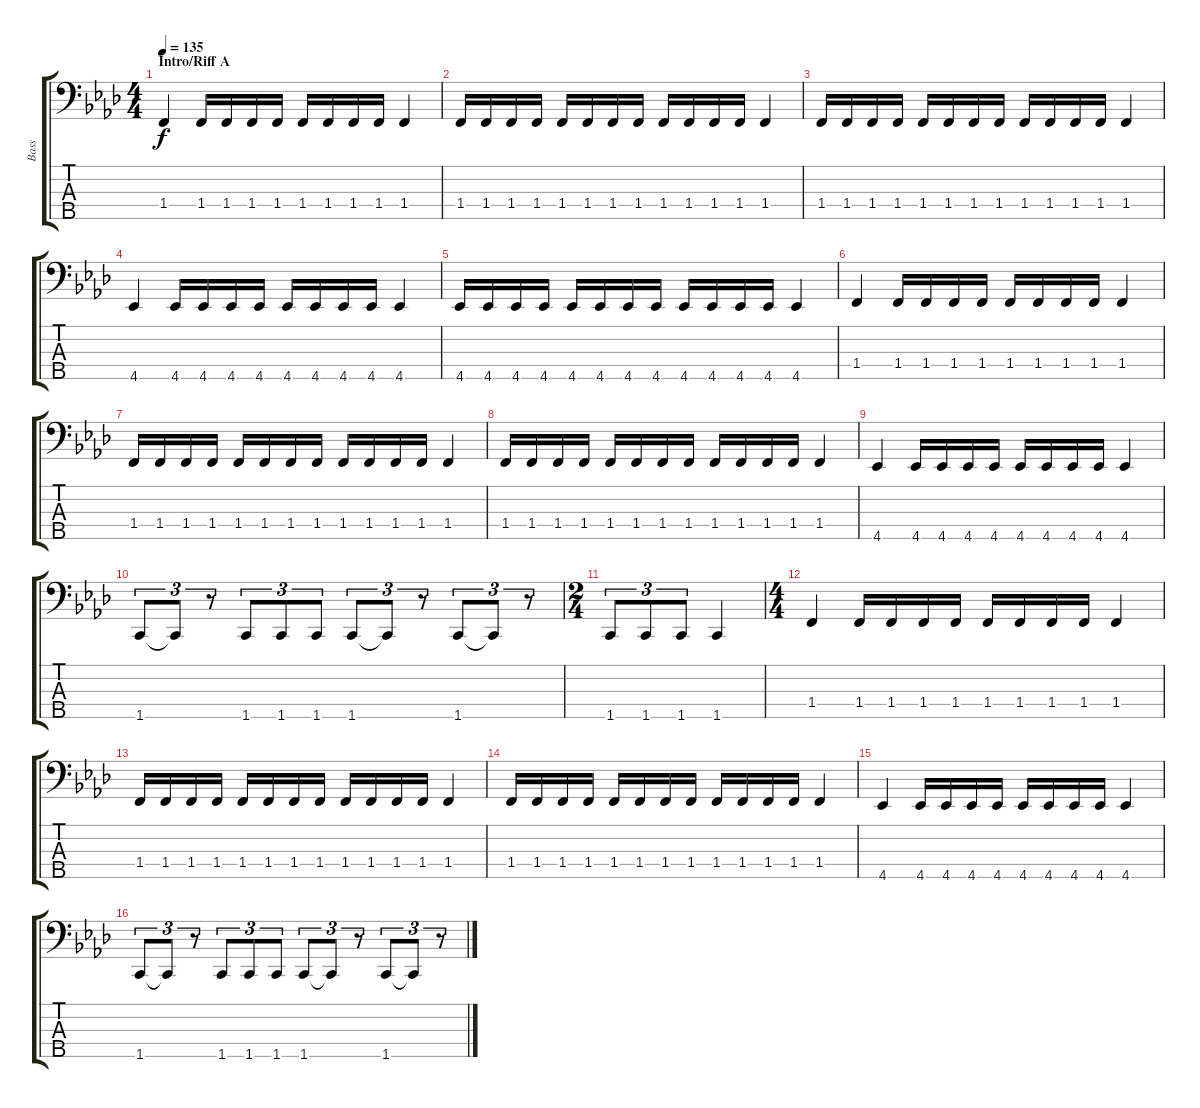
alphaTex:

\track ("Bass" "Bass") {instrument electricbassfinger}
\staff {score tabs}
\tuning (G2 D2 A1 E1 B0) {hide}
\ts (4 4)
\section ("" "Intro/Riff A")
\tempo 135
\clef f4
\ks fminor
1.4.4{dy f instrument electricbassfinger} 1.4.16 1.4.16 1.4.16 1.4.16 1.4.16 1.4.16 1.4.16 1.4.16 1.4.4 |
1.4.16 1.4.16 1.4.16 1.4.16 1.4.16 1.4.16 1.4.16 1.4.16 1.4.16 1.4.16 1.4.16 1.4.16 1.4.4 |
1.4.16 1.4.16 1.4.16 1.4.16 1.4.16 1.4.16 1.4.16 1.4.16 1.4.16 1.4.16 1.4.16 1.4.16 1.4.4 |
4.5.4 4.5.16 4.5.16 4.5.16 4.5.16 4.5.16 4.5.16 4.5.16 4.5.16 4.5.4 |
4.5.16 4.5.16 4.5.16 4.5.16 4.5.16 4.5.16 4.5.16 4.5.16 4.5.16 4.5.16 4.5.16 4.5.16 4.5.4 |
1.4.4 1.4.16 1.4.16 1.4.16 1.4.16 1.4.16 1.4.16 1.4.16 1.4.16 1.4.4 |
1.4.16 1.4.16 1.4.16 1.4.16 1.4.16 1.4.16 1.4.16 1.4.16 1.4.16 1.4.16 1.4.16 1.4.16 1.4.4 |
1.4.16 1.4.16 1.4.16 1.4.16 1.4.16 1.4.16 1.4.16 1.4.16 1.4.16 1.4.16 1.4.16 1.4.16 1.4.4 |
4.5.4 4.5.16 4.5.16 4.5.16 4.5.16 4.5.16 4.5.16 4.5.16 4.5.16 4.5.4 |
1.5.8{tu (3 2)} 1.5{t}.8{tu (3 2)} r.8{tu (3 2)} 1.5.8{tu (3 2)} 1.5.8{tu (3 2)} 1.5.8{tu (3 2)} 1.5.8{tu (3 2)} 1.5{t}.8{tu (3 2)} r.8{tu (3 2)} 1.5.8{tu (3 2)} 1.5{t}.8{tu (3 2)} r.8{tu (3 2)} |
\ts (2 4)
1.5.8{tu (3 2)} 1.5.8{tu (3 2)} 1.5.8{tu (3 2)} 1.5.4 |
\ts (4 4)
1.4.4 1.4.16 1.4.16 1.4.16 1.4.16 1.4.16 1.4.16 1.4.16 1.4.16 1.4.4 |
1.4.16 1.4.16 1.4.16 1.4.16 1.4.16 1.4.16 1.4.16 1.4.16 1.4.16 1.4.16 1.4.16 1.4.16 1.4.4 |
1.4.16 1.4.16 1.4.16 1.4.16 1.4.16 1.4.16 1.4.16 1.4.16 1.4.16 1.4.16 1.4.16 1.4.16 1.4.4 |
4.5.4 4.5.16 4.5.16 4.5.16 4.5.16 4.5.16 4.5.16 4.5.16 4.5.16 4.5.4 |
1.5.8{tu (3 2)} 1.5{t}.8{tu (3 2)} r.8{tu (3 2)} 1.5.8{tu (3 2)} 1.5.8{tu (3 2)} 1.5.8{tu (3 2)} 1.5.8{tu (3 2)} 1.5{t}.8{tu (3 2)} r.8{tu (3 2)} 1.5.8{tu (3 2)} 1.5{t}.8{tu (3 2)} r.8{tu (3 2)}
